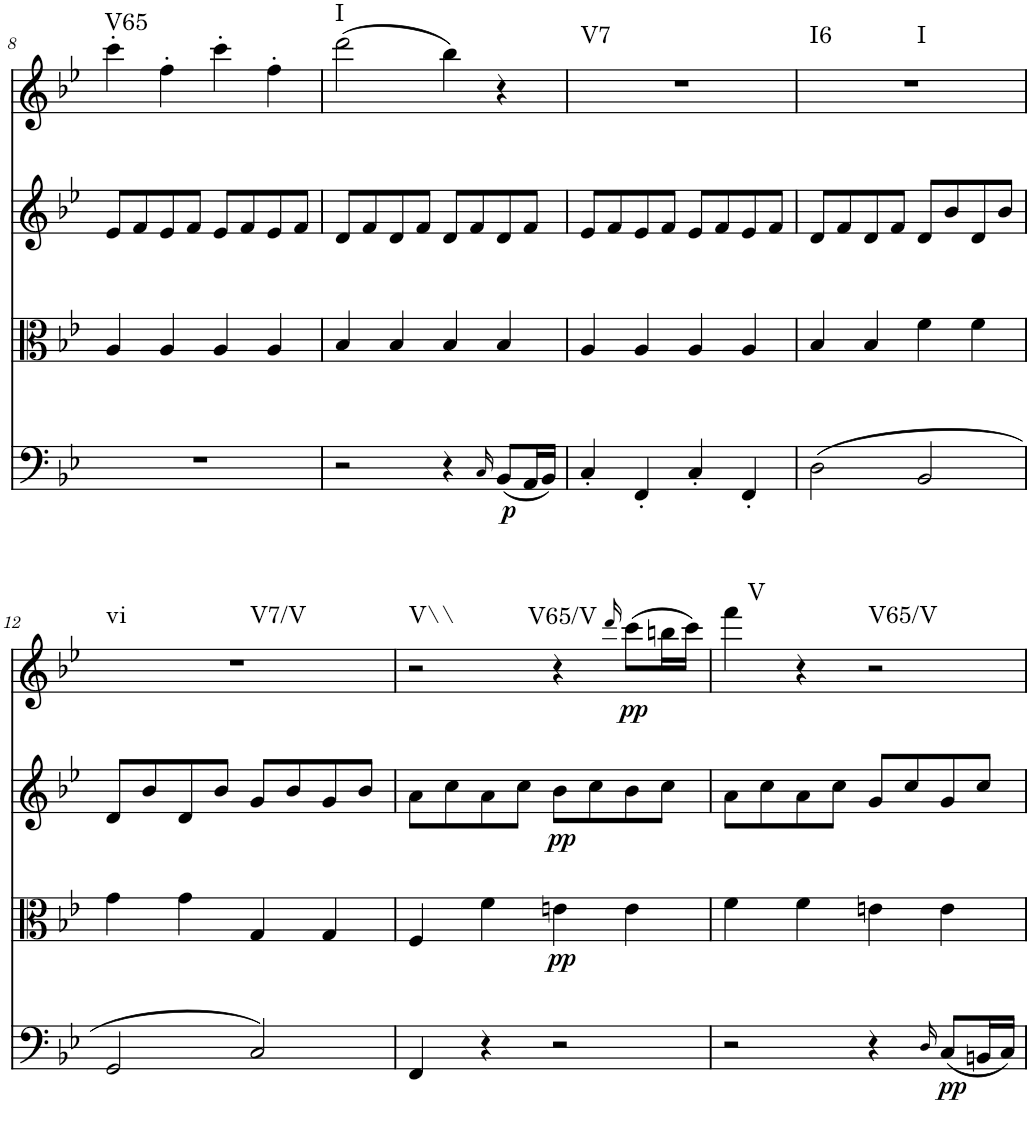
**kern	**dynam	**kern	**dynam	**kern	**dynam	**kern	**dynam	**harte
*part4	*part4	*part3	*part3	*part2	*part2	*part1	*part1	*part1
*staff4	*staff4	*staff3	*staff3	*staff2	*staff2	*staff1	*staff1	*
*I"Violoncello	*	*I"Viola	*	*I"Violin II	*	*I"Violin I	*	*
*I'Vc	*	*I'Vla	*	*I'Vln	*	*I'Vln	*	*
!!LO:PB:g=z
*clefF4	*	*clefC3	*	*clefG2	*	*clefG2	*	*
*k[b-e-]	*	*k[b-e-]	*	*k[b-e-]	*	*k[b-e-]	*	*
*B-:	*	*B-:	*	*B-:	*	*B-:	*	*
*M2/2	*	*M2/2	*	*M2/2	*	*M2/2	*	*
=8	=8	=8	=8	=8	=8	=8	=8	=8
!	!	!	!	!	!	!	!	!LO:H:kt=V65
1r	.	4A/	.	8e-/L	.	4ccc'\	.	N
.	.	.	.	8f/	.	.	.	.
.	.	4A/	.	8e-/	.	4ff'\	.	.
.	.	.	.	8f/J	.	.	.	.
.	.	4A/	.	8e-/L	.	4ccc'\	.	.
.	.	.	.	8f/	.	.	.	.
.	.	4A/	.	8e-/	.	4ff'\	.	.
.	.	.	.	8f/J	.	.	.	.
=9	=9	=9	=9	=9	=9	=9	=9	=9
!	!	!	!	!	!	!	!	!LO:H:kt=I
2r	.	4B-/	.	8d/L	.	(2ddd\	.	N
.	.	.	.	8f/	.	.	.	.
.	.	4B-/	.	8d/	.	.	.	.
.	.	.	.	8f/J	.	.	.	.
4r	.	4B-/	.	8d/L	.	4bb-\)	.	.
.	.	.	.	8f/	.	.	.	.
16qC/	.	.	.	.	.	.	.	.
!	!LO:DY:b	!	!	!	!	!	!	!
(8BB-/L	p	4B-/	.	8d/	.	4r	.	.
16AA/L	.	.	.	8f/J	.	.	.	.
16BB-/JJ)	.	.	.	.	.	.	.	.
=10	=10	=10	=10	=10	=10	=10	=10	=10
!	!	!	!	!	!	!	!	!LO:H:kt=V7
4C'/	.	4A/	.	8e-/L	.	1r	.	N
.	.	.	.	8f/	.	.	.	.
4FF'/	.	4A/	.	8e-/	.	.	.	.
.	.	.	.	8f/J	.	.	.	.
4C'/	.	4A/	.	8e-/L	.	.	.	.
.	.	.	.	8f/	.	.	.	.
4FF'/	.	4A/	.	8e-/	.	.	.	.
.	.	.	.	8f/J	.	.	.	.
=11	=11	=11	=11	=11	=11	=11	=11	=11
!	!	!	!	!	!	!	!	!LO:H:n=1:kt=I6
!	!	!	!	!	!	!	!	!LO:H:n=2:kt=I
(2D\	.	4B-/	.	8d/L	.	1r	.	N N
.	.	.	.	8f/	.	.	.	.
.	.	4B-/	.	8d/	.	.	.	.
.	.	.	.	8f/J	.	.	.	.
2BB-/	.	4f\	.	8d/L	.	.	.	.
.	.	.	.	8b-/	.	.	.	.
.	.	4f\	.	8d/	.	.	.	.
.	.	.	.	8b-/J	.	.	.	.
!!LO:LB:g=z
=12	=12	=12	=12	=12	=12	=12	=12	=12
!	!	!	!	!	!	!	!	!LO:H:n=1:kt=vi
!	!	!	!	!	!	!	!	!LO:H:n=2:kt=V7/V
2GG/	.	4g\	.	8d/L	.	1r	.	N N
.	.	.	.	8b-/	.	.	.	.
.	.	4g\	.	8d/	.	.	.	.
.	.	.	.	8b-/J	.	.	.	.
2C/)	.	4G/	.	8g/L	.	.	.	.
.	.	.	.	8b-/	.	.	.	.
.	.	4G/	.	8g/	.	.	.	.
.	.	.	.	8b-/J	.	.	.	.
=13	=13	=13	=13	=13	=13	=13	=13	=13
!	!	!	!	!	!	!	!	!LO:H:kt=V\\
4FF/	.	4F/	.	8a\L	.	2r	.	N
.	.	.	.	8cc\	.	.	.	.
4r	.	4f\	.	8a\	.	.	.	.
.	.	.	.	8cc\J	.	.	.	.
!	!	!	!LO:DY:b	!	!LO:DY:b	!	!	!LO:H:kt=V65/V
2r	.	4en\	pp	8b-\L	pp	4r	.	N
.	.	.	.	8cc\	.	.	.	.
.	.	.	.	.	.	16qddd/	.	.
!	!	!	!	!	!	!	!LO:DY:b	!
.	.	4e\	.	8b-\	.	(8ccc\L	pp	.
.	.	.	.	8cc\J	.	16bbn\L	.	.
.	.	.	.	.	.	16ccc\JJ)	.	.
=14	=14	=14	=14	=14	=14	=14	=14	=14
!	!	!	!	!	!	!	!	!LO:H:kt=V
2r	.	4f\	.	8a\L	.	4fff\	.	N
.	.	.	.	8cc\	.	.	.	.
.	.	4f\	.	8a\	.	4r	.	.
.	.	.	.	8cc\J	.	.	.	.
!	!	!	!	!	!	!	!	!LO:H:kt=V65/V
4r	.	4en\	.	8g/L	.	2r	.	N
.	.	.	.	8cc/	.	.	.	.
16qD/	.	.	.	.	.	.	.	.
!	!LO:DY:b	!	!	!	!	!	!	!
(8C/L	pp	4e\	.	8g/	.	.	.	.
16BBn/L	.	.	.	8cc/J	.	.	.	.
16C/JJ)	.	.	.	.	.	.	.	.
=	=	=	=	=	=	=	=	=
*-	*-	*-	*-	*-	*-	*-	*-	*-
